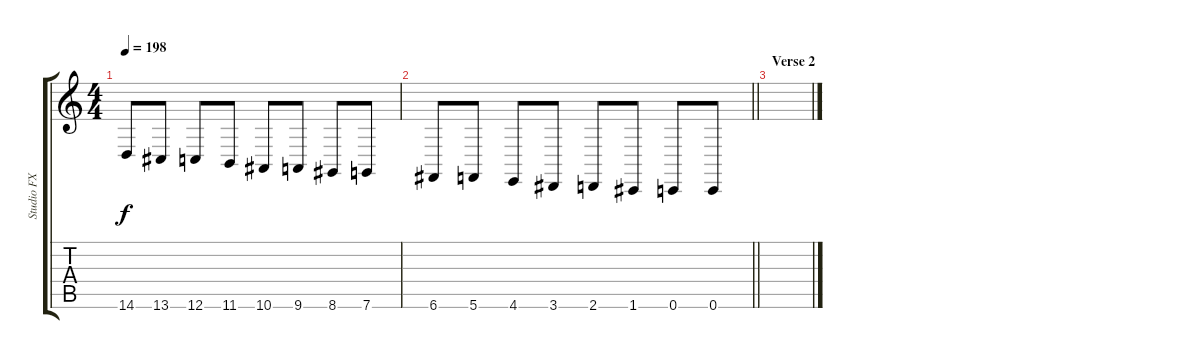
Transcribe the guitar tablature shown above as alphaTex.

\track ("Studio FX" "Studio FX") {instrument panflute}
\staff {score tabs}
\tuning (D4 A3 F3 C3 G2 C2) {hide}
\ts (4 4)
\tempo 198
\clef g2
\ks c
14.6.8{dy f} 13.6.8 12.6.8 11.6.8 10.6.8 9.6.8 8.6.8 7.6.8 |
\barLineRight lightlight
6.6.8 5.6.8 4.6.8 3.6.8 2.6.8 1.6.8 0.6.8 0.6.8 |
\section ("" "Verse 2")
